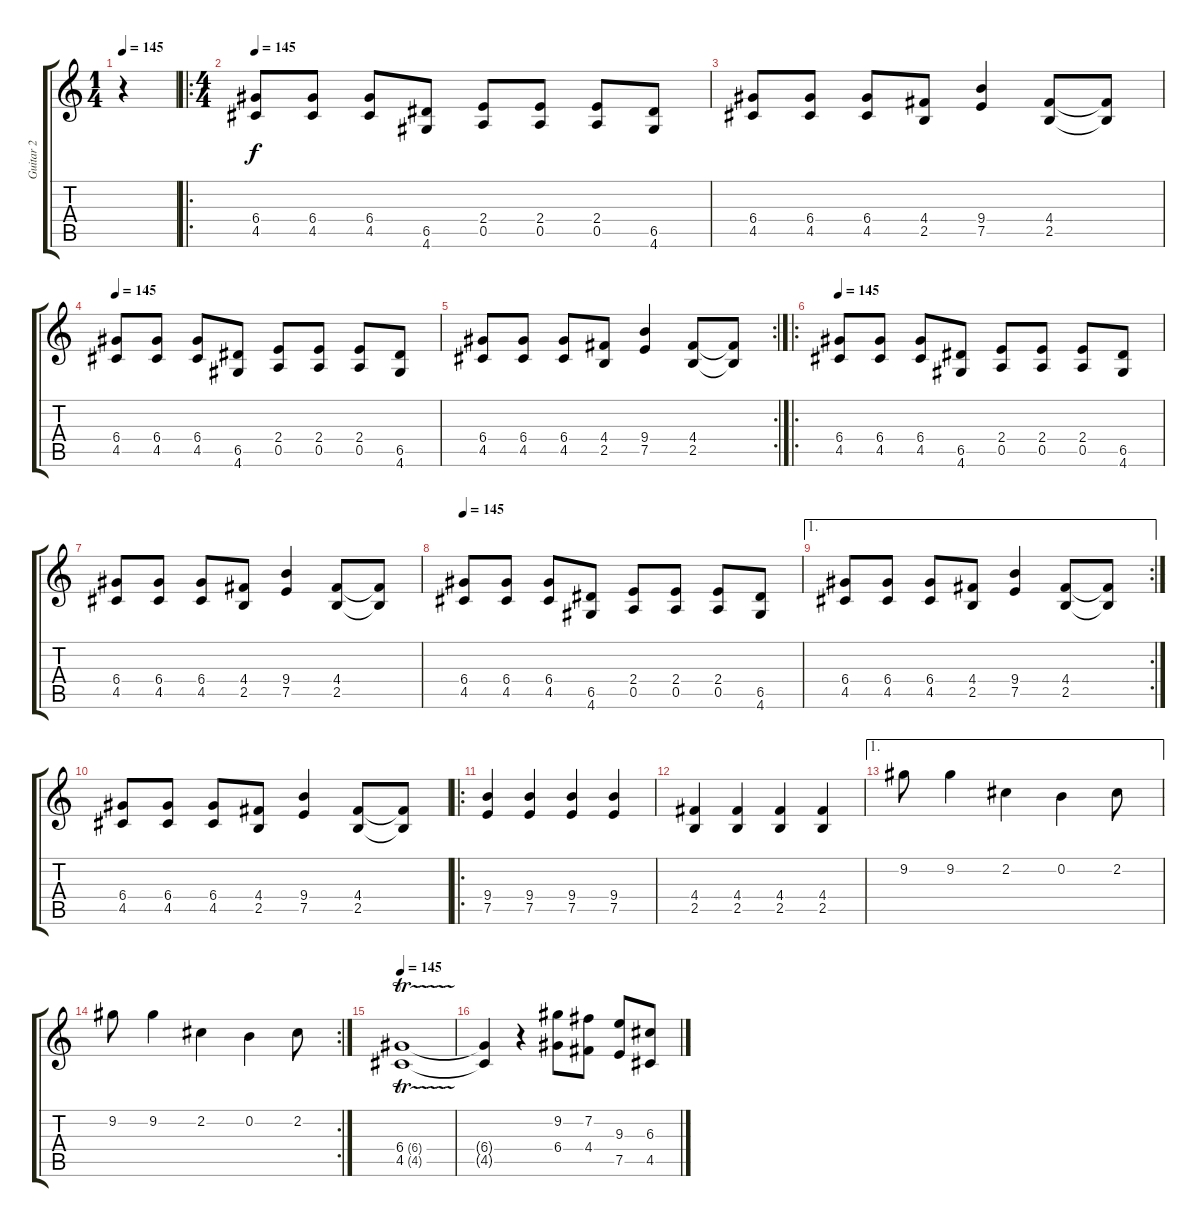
\track ("Guitar 2" "Guitar 2") {instrument distortionguitar}
\staff {score tabs}
\tuning (E4 B3 G3 D3 A2 E2) {hide}
\ts (1 4)
\tempo 145
\tempo 75
\tempo 145
\clef g2
\ks c
r.4{dy f instrument distortionguitar} |
\ro
\ts (4 4)
\tempo 145
(6.4 4.5).8 (6.4 4.5).8 (6.4 4.5).8 (6.5 4.6).8 (2.4 0.5).8 (2.4 0.5).8 (2.4 0.5).8 (6.5 4.6).8 |
(6.4 4.5).8 (6.4 4.5).8 (6.4 4.5).8 (4.4 2.5).8 (9.4 7.5).4 (4.4 2.5).8 (4.4{t} 2.5{t}).8 |
\tempo 145
(6.4 4.5).8 (6.4 4.5).8 (6.4 4.5).8 (6.5 4.6).8 (2.4 0.5).8 (2.4 0.5).8 (2.4 0.5).8 (6.5 4.6).8 |
\rc 2
(6.4 4.5).8 (6.4 4.5).8 (6.4 4.5).8 (4.4 2.5).8 (9.4 7.5).4 (4.4 2.5).8 (4.4{t} 2.5{t}).8 |
\ro
\tempo 145
(6.4 4.5).8 (6.4 4.5).8 (6.4 4.5).8 (6.5 4.6).8 (2.4 0.5).8 (2.4 0.5).8 (2.4 0.5).8 (6.5 4.6).8 |
(6.4 4.5).8 (6.4 4.5).8 (6.4 4.5).8 (4.4 2.5).8 (9.4 7.5).4 (4.4 2.5).8 (4.4{t} 2.5{t}).8 |
\tempo 145
(6.4 4.5).8 (6.4 4.5).8 (6.4 4.5).8 (6.5 4.6).8 (2.4 0.5).8 (2.4 0.5).8 (2.4 0.5).8 (6.5 4.6).8 |
\ae 1
\rc 2
(6.4 4.5).8 (6.4 4.5).8 (6.4 4.5).8 (4.4 2.5).8 (9.4 7.5).4 (4.4 2.5).8 (4.4{t} 2.5{t}).8 |
(6.4 4.5).8 (6.4 4.5).8 (6.4 4.5).8 (4.4 2.5).8 (9.4 7.5).4 (4.4 2.5).8 (4.4{t} 2.5{t}).8 |
\ro
(9.4 7.5).4 (9.4 7.5).4 (9.4 7.5).4 (9.4 7.5).4 |
(4.4 2.5).4 (4.4 2.5).4 (4.4 2.5).4 (4.4 2.5).4 |
\ae 1
9.2.8 9.2.4 2.2.4 0.2.4 2.2.8 |
\rc 2
9.2.8 9.2.4 2.2.4 0.2.4 2.2.8 |
\tempo 145
(6.4{tr (6 16)} 4.5{tr (4 16)}).1{volume 16} |
(6.4{t} 4.5{t}).4 r.4 (9.2 6.4).8 (7.2 4.4).8 (9.3 7.5).8 (6.3 4.5).8
